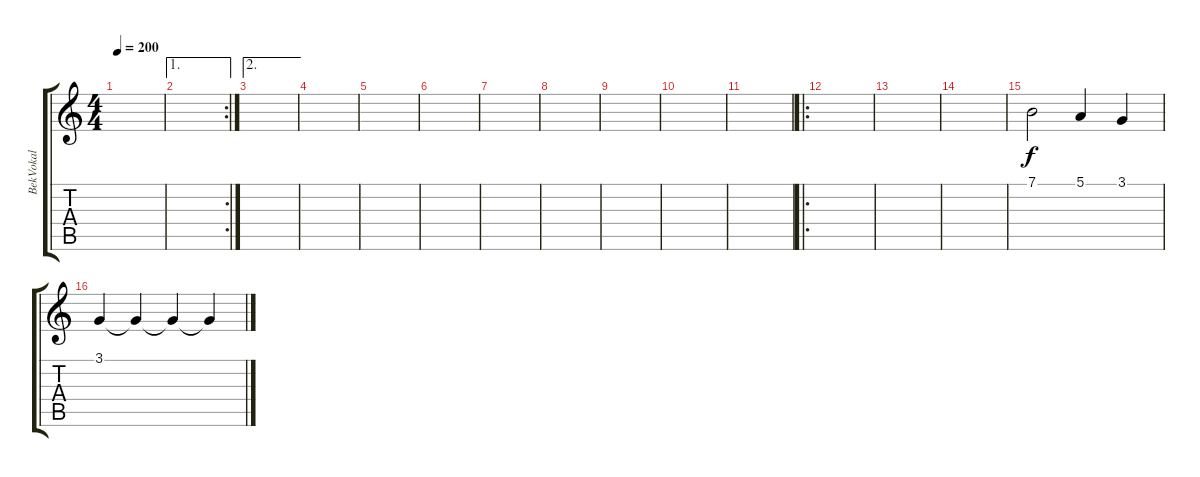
\track ("BekVokal" "BekVokal") {solo instrument tuba}
\staff {score tabs}
\tuning (E4 B3 G3 D3 A2 E2) {hide}
\ts (4 4)
\tempo 200
\clef g2
\ks c
|
\ae 1
\rc 2
|
\ae 2
|
|
|
|
|
|
|
|
|
\ro
|
|
|
7.1.2 5.1.4 3.1.4 |
3.1.4 3.1{t}.4 3.1{t}.4 3.1{t}.4
